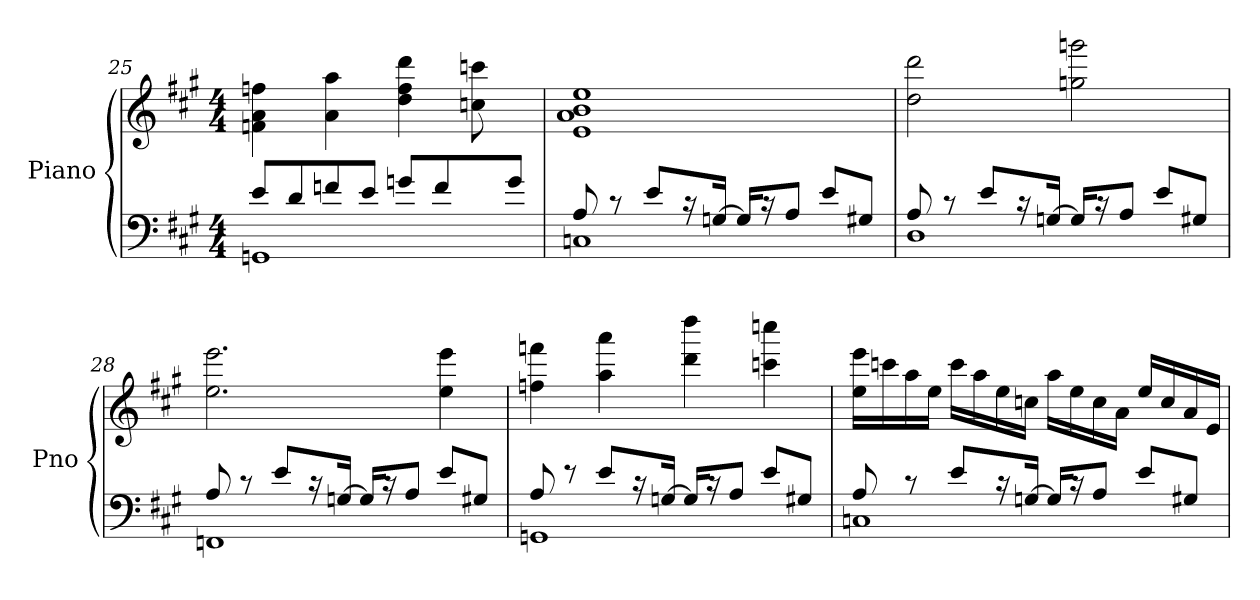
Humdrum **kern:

**kern	**kern
*part1	*part1
*staff2	*staff1
*I"Piano	*
*I'Pno	*
*clefF4	*clefG2
*k[f#c#g#]	*k[f#c#g#]
*M4/4	*M4/4
=25	=25
*^	*^
8e/L	1GGn	4fn\ 4a\ 4ffn\	2.ryy
8d/	.	.	.
8fn/	.	4a\ 4aa\	.
8e/J	.	.	.
8gn/L	.	4dd\ 4ff\ 4ddd\	.
8f/	.	.	.
8ryy	.	4ryy	8ccn\ 8cccn\
8g/J	.	.	8ryy
=26	=26	=26	=26
*	*	*	*^
8A/	1Cn	1ee	1a 1b	1e
8rc	.	.	.	.
8e/L	.	.	.	.
16rc	.	.	.	.
[16Gn/Jk	.	.	.	.
16G/KL]	.	.	.	.
16rc	.	.	.	.
8A/J	.	.	.	.
8e/L	.	.	.	.
8G#X/J	.	.	.	.
*	*	*v	*v	*v
!!LO:PB:g=z
=27	=27	=27
8A/	1D	2dd\ 2ddd\
8rc	.	.
8e/L	.	.
16rc	.	.
[16Gn/Jk	.	.
16G/KL]	.	2ggn\ 2gggn\
16rc	.	.
8A/J	.	.
8e/L	.	.
8G#X/J	.	.
=28	=28	=28
8A/	1FFn	2.ee\ 2.eee\
8rc	.	.
8e/L	.	.
16rc	.	.
[16Gn/Jk	.	.
16G/KL]	.	.
16rc	.	.
8A/J	.	.
8e/L	.	4ee\ 4eee\
8G#X/J	.	.
=29	=29	=29
8A/	1GGn	4ffn\ 4fffn\
8r	.	.
8e/L	.	4aa\ 4aaa\
16rc	.	.
[16Gn/Jk	.	.
16G/KL]	.	4ddd\ 4dddd\
16rc	.	.
8A/J	.	.
8e/L	.	4cccn\ 4ccccn\
8G#X/J	.	.
!!LO:LB:g=z
=30	=30	=30
8A/	1Cn	16ee\ 16eee\LL
.	.	16cccn\
8rc	.	16aa\
.	.	16ee\JJ
8e/L	.	16ccc\LL
.	.	16aa\
16rc	.	16ee\
[16Gn/Jk	.	16ccn\JJ
16G/KL]	.	16aa\LL
16rc	.	16ee\
8A/J	.	16cc\
.	.	16a\JJ
8e/L	.	16ee/LL
.	.	16cc/
8G#X/J	.	16a/
.	.	16e/JJ
*v	*v	*
=	=
*-	*-
